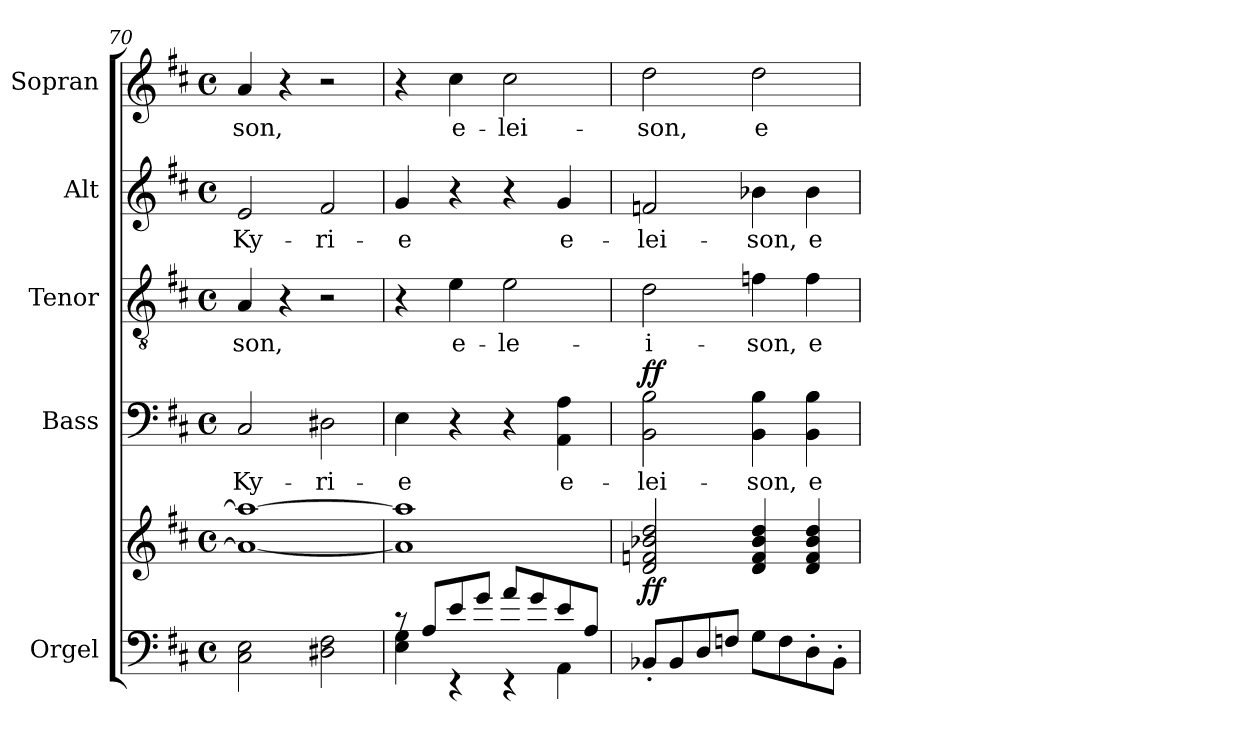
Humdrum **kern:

**kern	**kern	**dynam	**kern	**text	**dynam	**kern	**text	**kern	**text	**kern	**text
*part5	*part5	*part5	*part4	*part4	*part4	*part3	*part3	*part2	*part2	*part1	*part1
*staff6	*staff5	*staff5/6	*staff4	*staff4	*staff4	*staff3	*staff3	*staff2	*staff2	*staff1	*staff1
*I"Orgel	*	*	*I"Bass	*	*	*I"Tenor	*	*I"Alt	*	*I"Sopran	*
*I'Org.	*	*	*I'B	*	*	*I'T	*	*I'A	*	*I'S	*
*clefF4	*clefG2	*	*clefF4	*	*	*clefGv2	*	*clefG2	*	*clefG2	*
*k[f#c#]	*k[f#c#]	*	*k[f#c#]	*	*	*k[f#c#]	*	*k[f#c#]	*	*k[f#c#]	*
*D:	*D:	*	*D:	*	*	*D:	*	*D:	*	*D:	*
*M4/4	*M4/4	*	*M4/4	*	*	*M4/4	*	*M4/4	*	*M4/4	*
*met(c)	*met(c)	*	*met(c)	*	*	*met(c)	*	*met(c)	*	*met(c)	*
=70	=70	=70	=70	=70	=70	=70	=70	=70	=70	=70	=70
!	!	!	!	!LO:LY:b	!	!	!LO:LY:b	!	!LO:LY:b	!	!LO:LY:b
2C#\ 2E\	1a_ 1aa_	.	2C#/	Ky-	.	4A/	-son,	2e/	Ky-	4a/	-son,
.	.	.	.	.	.	4r	.	.	.	4r	.
!	!	!	!	!LO:LY:b	!	!	!	!	!LO:LY:b	!	!
2D#X\ 2F#\	.	.	2D#X\	-ri-	.	2r	.	2f#/	-ri-	2r	.
=71	=71	=71	=71	=71	=71	=71	=71	=71	=71	=71	=71
*^	*	*	*	*	*	*	*	*	*	*	*
!	!	!	!	!	!LO:LY:b	!	!	!	!	!LO:LY:b	!	!
8rc	4E\ 4G\	1a] 1aa]	.	4E\	-e	.	4r	.	4g/	-e	4r	.
8A/L	.	.	.	.	.	.	.	.	.	.	.	.
!	!	!	!	!	!	!	!	!LO:LY:b	!	!	!	!LO:LY:b
8e/	4rEE	.	.	4r	.	.	4e\	e-	4r	.	4cc#\	e-
8g/J	.	.	.	.	.	.	.	.	.	.	.	.
!	!	!	!	!	!	!	!	!LO:LY:b	!	!	!	!LO:LY:b
8a/L	4rEE	.	.	4r	.	.	2e\	-le-	4r	.	2cc#\	-lei-
8g/	.	.	.	.	.	.	.	.	.	.	.	.
!	!	!	!	!	!LO:LY:b	!	!	!	!	!LO:LY:b	!	!
8e/	4AA\	.	.	4AA\ 4A\	e-	.	.	.	4g/	e-	.	.
8A/J	.	.	.	.	.	.	.	.	.	.	.	.
*v	*v	*	*	*	*	*	*	*	*	*	*	*
=72	=72	=72	=72	=72	=72	=72	=72	=72	=72	=72	=72
!	!	!LO:DY:b	!	!LO:LY:b	!LO:DY:a	!	!LO:LY:b	!	!LO:LY:b	!	!LO:LY:b
8BB-X'</L	2d/ 2fn/ 2b-X/ 2dd/	ff	2BB\ 2B\	-lei-	ff	2d\	-i-	2fn/	-lei-	2dd\	-son,
8BB-/	.	.	.	.	.	.	.	.	.	.	.
8D/	.	.	.	.	.	.	.	.	.	.	.
8Fn/J	.	.	.	.	.	.	.	.	.	.	.
!	!	!	!	!LO:LY:b	!	!	!LO:LY:b	!	!LO:LY:b	!	!LO:LY:b
8G\L	4d/ 4f/ 4b-/ 4dd/	.	4BB\ 4B\	-son,	.	4fn\	-son,	4b-X\	-son,	2dd\	e-
8F\	.	.	.	.	.	.	.	.	.	.	.
!	!	!	!	!LO:LY:b	!	!	!LO:LY:b	!	!LO:LY:b	!	!
8D'>\	4d/ 4f/ 4b-/ 4dd/	.	4BB\ 4B\	e-	.	4f\	e-	4b-\	e-	.	.
8BB-'>\J	.	.	.	.	.	.	.	.	.	.	.
=	=	=	=	=	=	=	=	=	=	=	=
*-	*-	*-	*-	*-	*-	*-	*-	*-	*-	*-	*-
